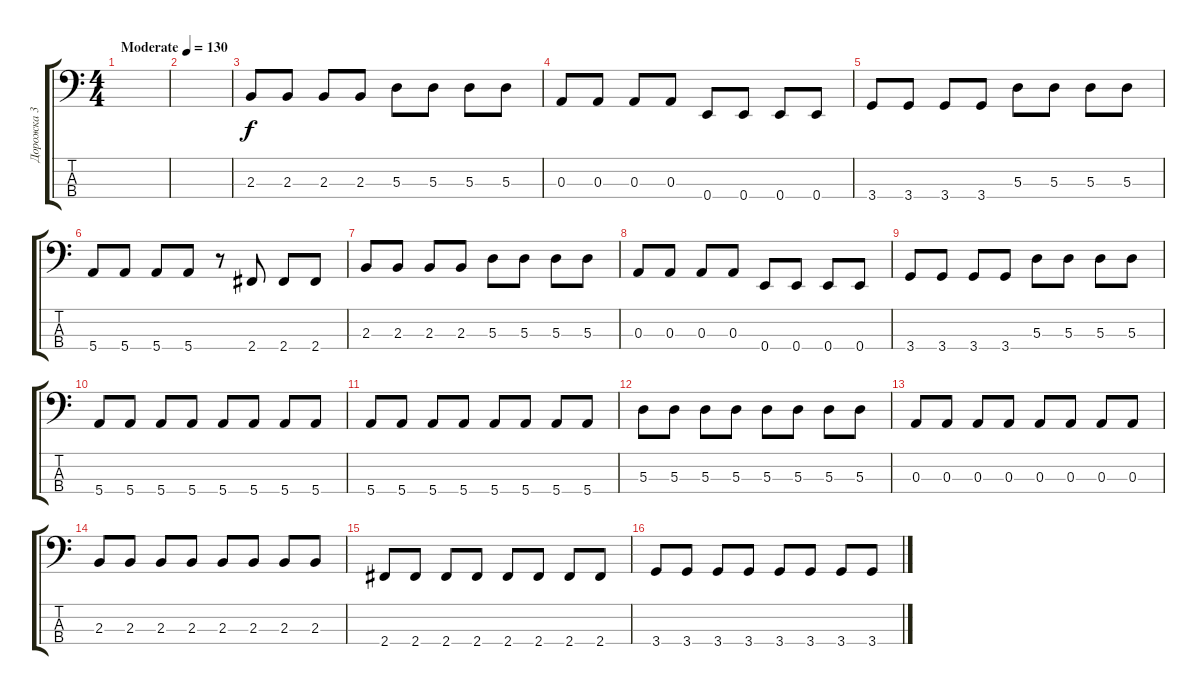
\track ("Дорожка 3" "Дорожка 3") {instrument electricbassfinger}
\staff {score tabs}
\tuning (G2 D2 A1 E1) {hide}
\ts (4 4)
\tempo (130 "Moderate")
\clef f4
\ks c
|
|
2.3.8 2.3.8 2.3.8 2.3.8 5.3.8 5.3.8 5.3.8 5.3.8 |
0.3.8 0.3.8 0.3.8 0.3.8 0.4.8 0.4.8 0.4.8 0.4.8 |
3.4.8 3.4.8 3.4.8 3.4.8 5.3.8 5.3.8 5.3.8 5.3.8 |
5.4.8 5.4.8 5.4.8 5.4.8 r.8 2.4.8 2.4.8 2.4.8 |
2.3.8 2.3.8 2.3.8 2.3.8 5.3.8 5.3.8 5.3.8 5.3.8 |
0.3.8 0.3.8 0.3.8 0.3.8 0.4.8 0.4.8 0.4.8 0.4.8 |
3.4.8 3.4.8 3.4.8 3.4.8 5.3.8 5.3.8 5.3.8 5.3.8 |
5.4.8 5.4.8 5.4.8 5.4.8 5.4.8 5.4.8 5.4.8 5.4.8 |
5.4.8 5.4.8 5.4.8 5.4.8 5.4.8 5.4.8 5.4.8 5.4.8 |
5.3.8 5.3.8 5.3.8 5.3.8 5.3.8 5.3.8 5.3.8 5.3.8 |
0.3.8 0.3.8 0.3.8 0.3.8 0.3.8 0.3.8 0.3.8 0.3.8 |
2.3.8 2.3.8 2.3.8 2.3.8 2.3.8 2.3.8 2.3.8 2.3.8 |
2.4.8 2.4.8 2.4.8 2.4.8 2.4.8 2.4.8 2.4.8 2.4.8 |
3.4.8 3.4.8 3.4.8 3.4.8 3.4.8 3.4.8 3.4.8 3.4.8
